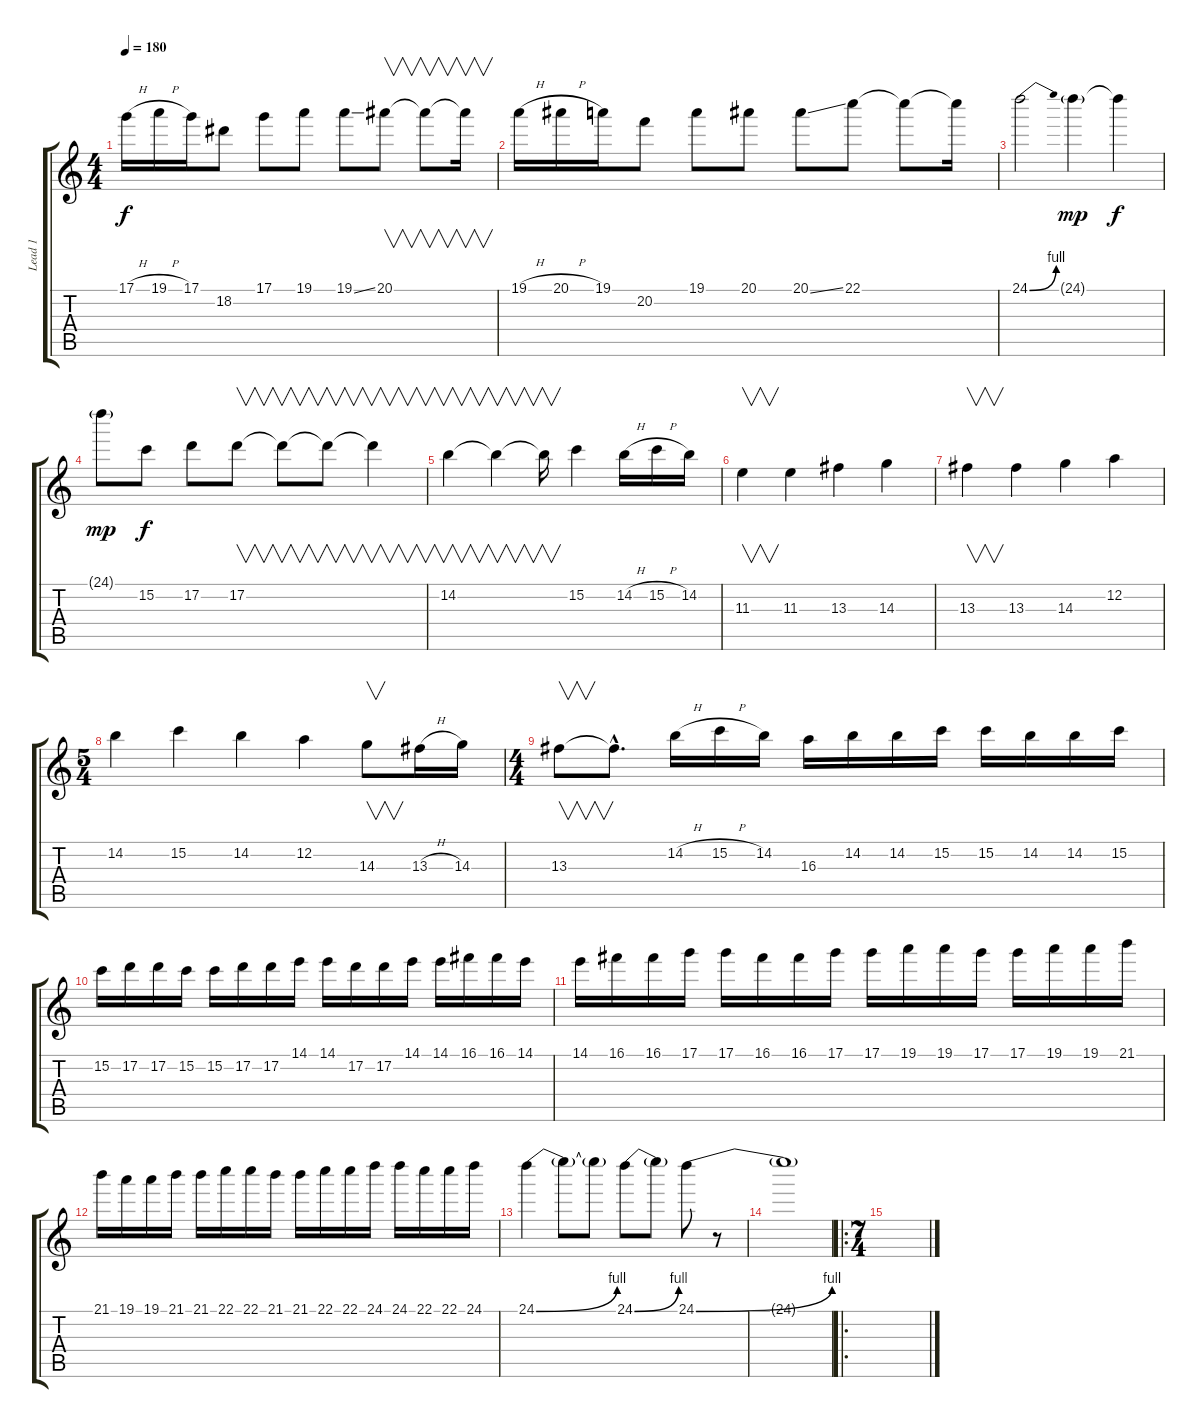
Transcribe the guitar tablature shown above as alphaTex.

\track ("Lead 1" "Lead 1") {instrument distortionguitar}
\staff {score tabs}
\tuning (D4 A3 F3 C3 G2 D2) {hide}
\ts (4 4)
\tempo 180
\clef g2
\ks c
17.1{h}.16{dy f} 19.1{h}.16 17.1.16 18.2.8 17.1.8 19.1.8 19.1{ss}.8 20.1.8{v} 20.1{t}.8{v} 20.1{t}.16{v} |
19.1{h}.16 20.1{h}.16 19.1.16 20.2.8 19.1.8 20.1.8 20.1{ss}.8 22.1.8 22.1{t}.8 22.1{t}.16 |
24.1{be (bend 0 0 60 4)}.2 24.1{g}.4{dy mp} 24.1{t}.4{dy f} |
24.1{g}.8{dy mp} 15.2.8{dy f} 17.2.8 17.2.8{v} 17.2{t}.8{v} 17.2{t}.8{v} 17.2{t}.4{v} |
14.2.4{v} 14.2{t}.4{v} 14.2{t}.16{v} 15.2.4 14.2{h}.16 15.2{h}.16 14.2.16 |
11.3.4{v} 11.3.4 13.3.4 14.3.4 |
13.3.4{v} 13.3.4 14.3.4 12.2.4 |
\ts (5 4)
14.2.4 15.2.4 14.2.4 12.2.4 14.3.8{v} 13.3{h}.16 14.3.16 |
\ts (4 4)
13.3.8{v} 13.3{hac t}.8{d} 14.2{h}.16 15.2{h}.16 14.2.16 16.3.16 14.2.16 14.2.16 15.2.16 15.2.16 14.2.16 14.2.16 15.2.16 |
15.2.16 17.2.16 17.2.16 15.2.16 15.2.16 17.2.16 17.2.16 14.1.16 14.1.16 17.2.16 17.2.16 14.1.16 14.1.16 16.1.16 16.1.16 14.1.16 |
14.1.16 16.1.16 16.1.16 17.1.16 17.1.16 16.1.16 16.1.16 17.1.16 17.1.16 19.1.16 19.1.16 17.1.16 17.1.16 19.1.16 19.1.16 21.1.16 |
21.1.16 19.1.16 19.1.16 21.1.16 21.1.16 22.1.16 22.1.16 21.1.16 21.1.16 22.1.16 22.1.16 24.1.16 24.1.16 22.1.16 22.1.16 24.1.16 |
24.1{be (bend 0 0 60 4)}.4 24.1{t}.8 24.1{t}.8 24.1{be (bend 0 0 60 4)}.8 24.1{t}.8 24.1{be (bend 0 0 60 4)}.8 r.8 |
24.1{t}.1 |
\ro
\ts (7 4)
